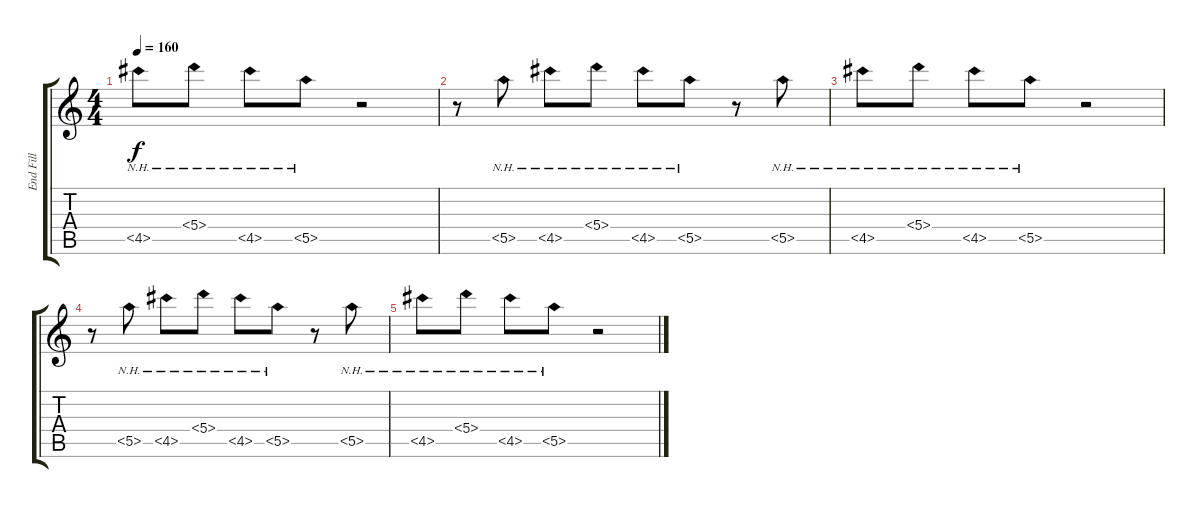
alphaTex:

\track ("End Fill" "End Fill") {instrument distortionguitar}
\staff {score tabs}
\tuning (E4 B3 G3 D3 A2 E2) {hide}
\ts (4 4)
\tempo 160
\clef g2
\ks c
4.5{nh}.8{dy f volume 9} 5.4{nh}.8 4.5{nh}.8 5.5{nh}.8 r.2 |
r.8{volume 5} 5.5{nh}.8 4.5{nh}.8 5.4{nh}.8 4.5{nh}.8 5.5{nh}.8 r.8 5.5{nh}.8 |
4.5{nh}.8 5.4{nh}.8 4.5{nh}.8 5.5{nh}.8 r.2 |
r.8{volume 3} 5.5{nh}.8 4.5{nh}.8 5.4{nh}.8 4.5{nh}.8 5.5{nh}.8 r.8 5.5{nh}.8 |
4.5{nh}.8 5.4{nh}.8 4.5{nh}.8 5.5{nh}.8 r.2
